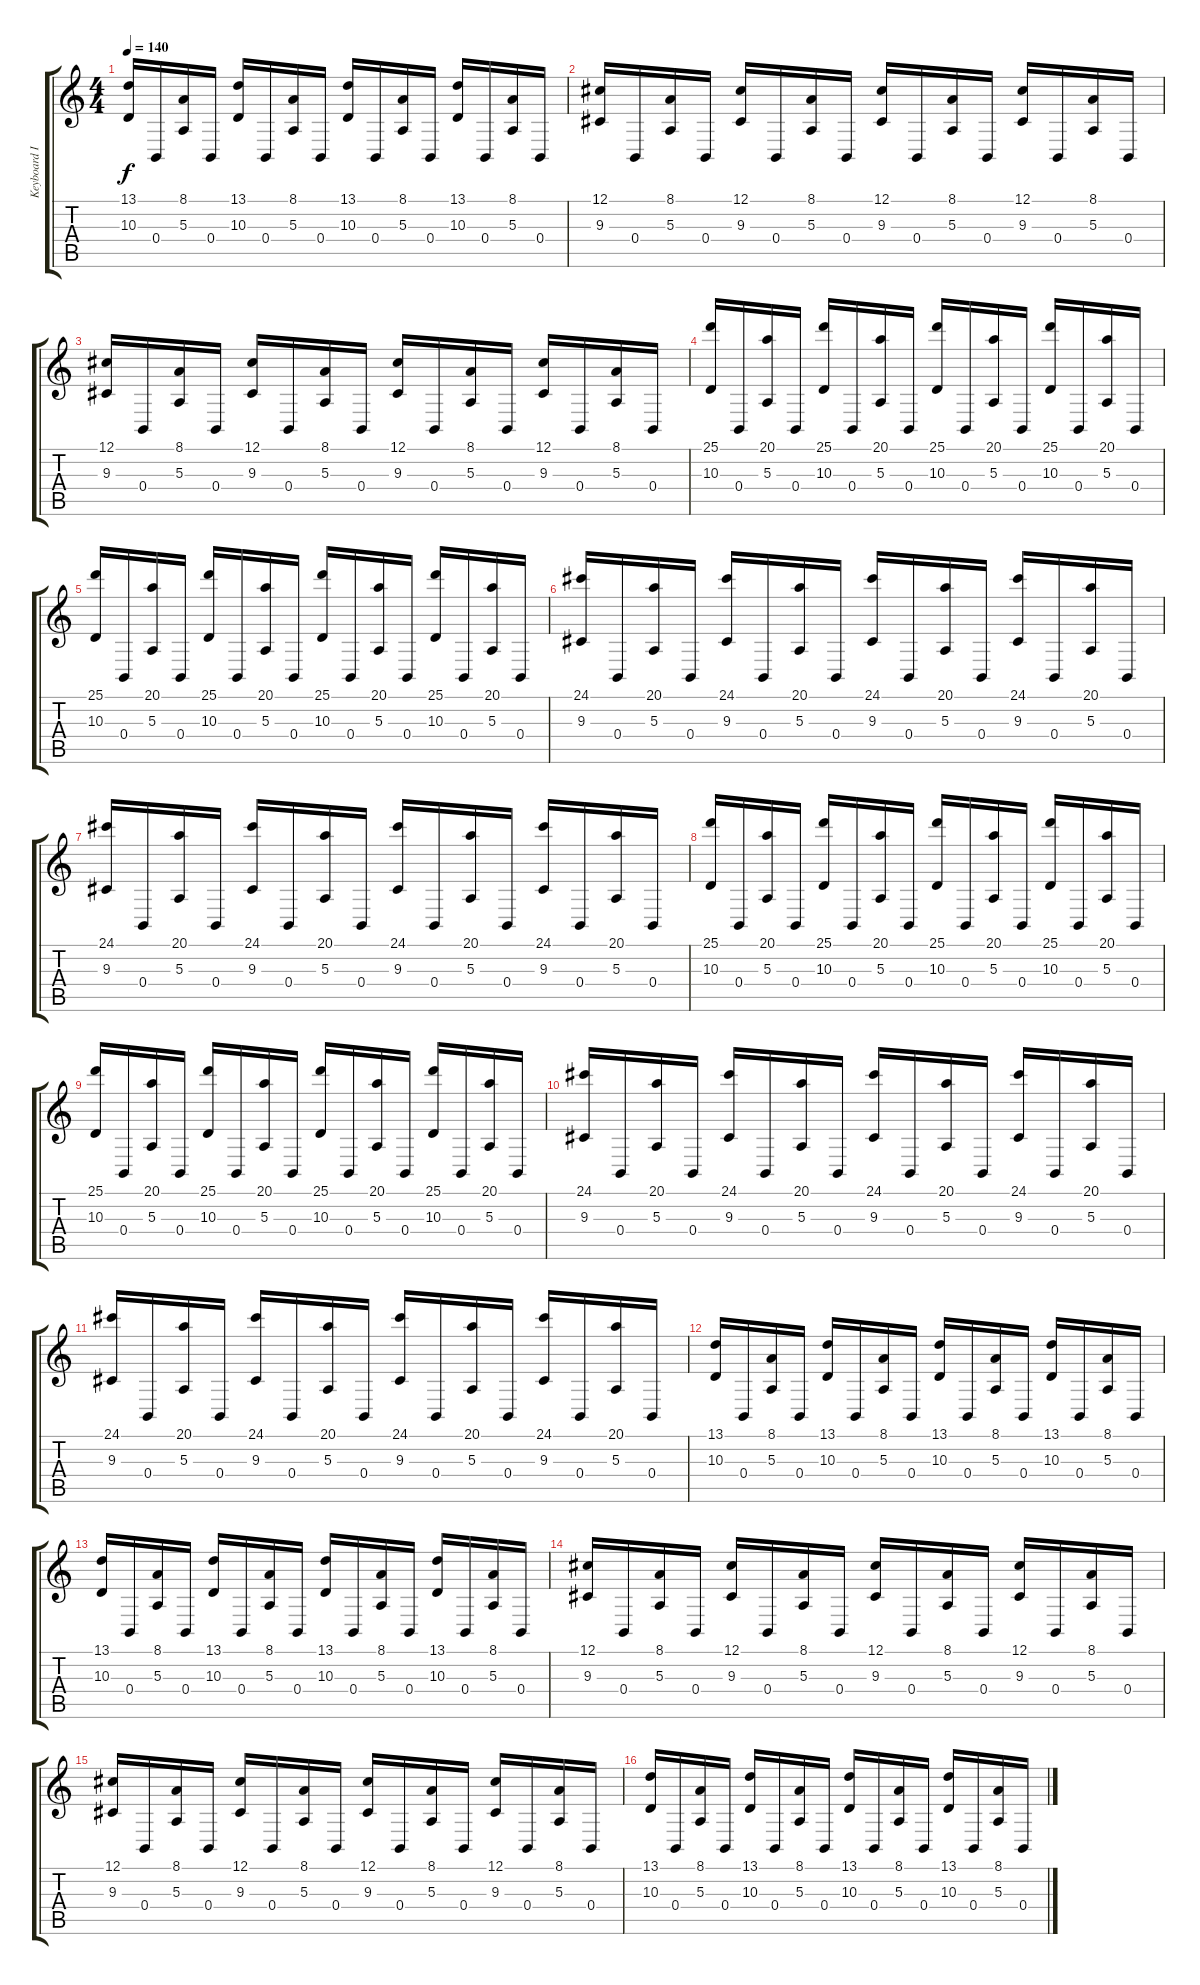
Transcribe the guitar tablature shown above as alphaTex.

\track ("Keyboard II" "Keyboard I") {instrument lead1square}
\staff {score tabs}
\tuning (Db4 Ab3 E3 B2 Gb2 B1) {hide}
\ts (4 4)
\tempo 140
\clef g2
\ks c
(13.1 10.3).16{dy f} 0.4.16 (8.1 5.3).16 0.4.16 (13.1 10.3).16 0.4.16 (8.1 5.3).16 0.4.16 (13.1 10.3).16 0.4.16 (8.1 5.3).16 0.4.16 (13.1 10.3).16 0.4.16 (8.1 5.3).16 0.4.16 |
(12.1 9.3).16 0.4.16 (8.1 5.3).16 0.4.16 (12.1 9.3).16 0.4.16 (8.1 5.3).16 0.4.16 (12.1 9.3).16 0.4.16 (8.1 5.3).16 0.4.16 (12.1 9.3).16 0.4.16 (8.1 5.3).16 0.4.16 |
(12.1 9.3).16 0.4.16 (8.1 5.3).16 0.4.16 (12.1 9.3).16 0.4.16 (8.1 5.3).16 0.4.16 (12.1 9.3).16 0.4.16 (8.1 5.3).16 0.4.16 (12.1 9.3).16 0.4.16 (8.1 5.3).16 0.4.16 |
(25.1 10.3).16 0.4.16 (20.1 5.3).16 0.4.16 (25.1 10.3).16 0.4.16 (20.1 5.3).16 0.4.16 (25.1 10.3).16 0.4.16 (20.1 5.3).16 0.4.16 (25.1 10.3).16 0.4.16 (20.1 5.3).16 0.4.16 |
(25.1 10.3).16 0.4.16 (20.1 5.3).16 0.4.16 (25.1 10.3).16 0.4.16 (20.1 5.3).16 0.4.16 (25.1 10.3).16 0.4.16 (20.1 5.3).16 0.4.16 (25.1 10.3).16 0.4.16 (20.1 5.3).16 0.4.16 |
(24.1 9.3).16 0.4.16 (20.1 5.3).16 0.4.16 (24.1 9.3).16 0.4.16 (20.1 5.3).16 0.4.16 (24.1 9.3).16 0.4.16 (20.1 5.3).16 0.4.16 (24.1 9.3).16 0.4.16 (20.1 5.3).16 0.4.16 |
(24.1 9.3).16 0.4.16 (20.1 5.3).16 0.4.16 (24.1 9.3).16 0.4.16 (20.1 5.3).16 0.4.16 (24.1 9.3).16 0.4.16 (20.1 5.3).16 0.4.16 (24.1 9.3).16 0.4.16 (20.1 5.3).16 0.4.16 |
(25.1 10.3).16 0.4.16 (20.1 5.3).16 0.4.16 (25.1 10.3).16 0.4.16 (20.1 5.3).16 0.4.16 (25.1 10.3).16 0.4.16 (20.1 5.3).16 0.4.16 (25.1 10.3).16 0.4.16 (20.1 5.3).16 0.4.16 |
(25.1 10.3).16 0.4.16 (20.1 5.3).16 0.4.16 (25.1 10.3).16 0.4.16 (20.1 5.3).16 0.4.16 (25.1 10.3).16 0.4.16 (20.1 5.3).16 0.4.16 (25.1 10.3).16 0.4.16 (20.1 5.3).16 0.4.16 |
(24.1 9.3).16 0.4.16 (20.1 5.3).16 0.4.16 (24.1 9.3).16 0.4.16 (20.1 5.3).16 0.4.16 (24.1 9.3).16 0.4.16 (20.1 5.3).16 0.4.16 (24.1 9.3).16 0.4.16 (20.1 5.3).16 0.4.16 |
(24.1 9.3).16 0.4.16 (20.1 5.3).16 0.4.16 (24.1 9.3).16 0.4.16 (20.1 5.3).16 0.4.16 (24.1 9.3).16 0.4.16 (20.1 5.3).16 0.4.16 (24.1 9.3).16 0.4.16 (20.1 5.3).16 0.4.16 |
(13.1 10.3).16 0.4.16 (8.1 5.3).16 0.4.16 (13.1 10.3).16 0.4.16 (8.1 5.3).16 0.4.16 (13.1 10.3).16 0.4.16 (8.1 5.3).16 0.4.16 (13.1 10.3).16 0.4.16 (8.1 5.3).16 0.4.16 |
(13.1 10.3).16 0.4.16 (8.1 5.3).16 0.4.16 (13.1 10.3).16 0.4.16 (8.1 5.3).16 0.4.16 (13.1 10.3).16 0.4.16 (8.1 5.3).16 0.4.16 (13.1 10.3).16 0.4.16 (8.1 5.3).16 0.4.16 |
(12.1 9.3).16 0.4.16 (8.1 5.3).16 0.4.16 (12.1 9.3).16 0.4.16 (8.1 5.3).16 0.4.16 (12.1 9.3).16 0.4.16 (8.1 5.3).16 0.4.16 (12.1 9.3).16 0.4.16 (8.1 5.3).16 0.4.16 |
(12.1 9.3).16 0.4.16 (8.1 5.3).16 0.4.16 (12.1 9.3).16 0.4.16 (8.1 5.3).16 0.4.16 (12.1 9.3).16 0.4.16 (8.1 5.3).16 0.4.16 (12.1 9.3).16 0.4.16 (8.1 5.3).16 0.4.16 |
(13.1 10.3).16 0.4.16 (8.1 5.3).16 0.4.16 (13.1 10.3).16 0.4.16 (8.1 5.3).16 0.4.16 (13.1 10.3).16 0.4.16 (8.1 5.3).16 0.4.16 (13.1 10.3).16 0.4.16 (8.1 5.3).16 0.4.16
